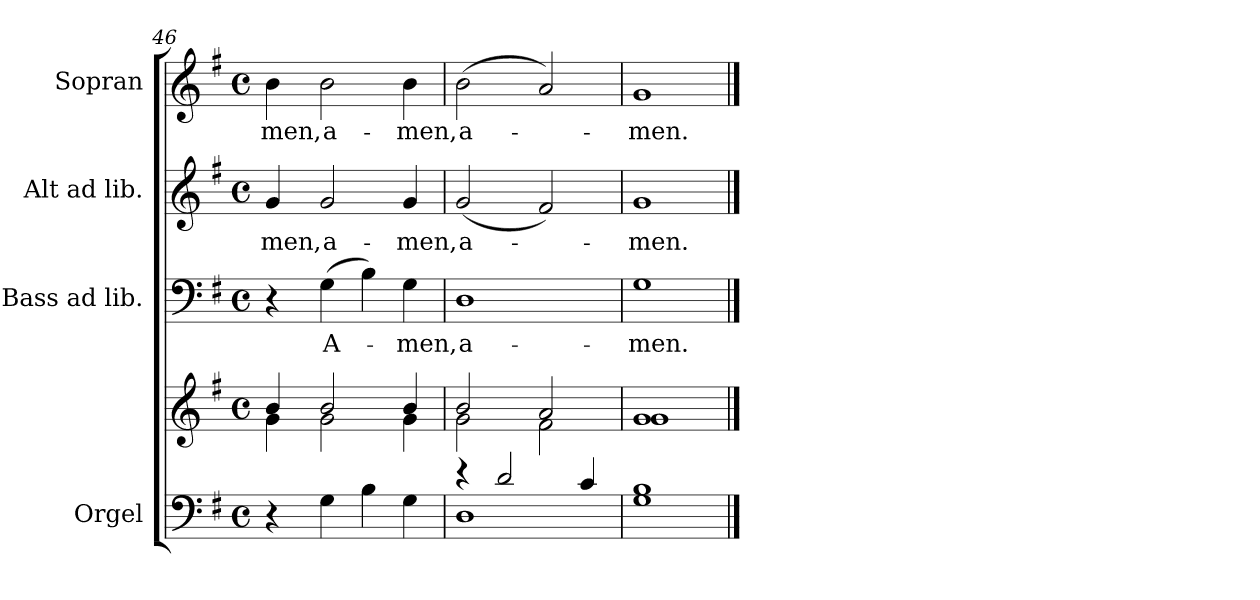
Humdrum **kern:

**kern	**kern	**kern	**text	**kern	**text	**kern	**text
*part4	*part4	*part3	*part3	*part2	*part2	*part1	*part1
*staff5	*staff4	*staff3	*staff3	*staff2	*staff2	*staff1	*staff1
*I"Orgel	*	*I"Bass ad lib.	*	*I"Alt ad lib.	*	*I"Sopran	*
*I'Org.	*	*I'B.	*	*I'A.	*	*I'S.	*
*clefF4	*clefG2	*clefF4	*	*clefG2	*	*clefG2	*
*k[f#]	*k[f#]	*k[f#]	*	*k[f#]	*	*k[f#]	*
*G:	*G:	*G:	*	*G:	*	*G:	*
*M4/4	*M4/4	*M4/4	*	*M4/4	*	*M4/4	*
*met(c)	*met(c)	*met(c)	*	*met(c)	*	*met(c)	*
=46	=46	=46	=46	=46	=46	=46	=46
*	*^	*	*	*	*	*	*
!	!	!	!	!	!	!LO:LY:b	!	!LO:LY:b
4r	4b/	4g\	4r	.	4g/	-men,	4b\	-men,
!	!	!	!	!LO:LY:b	!	!LO:LY:b	!	!LO:LY:b
4G\	2b/	2g\	(>4G\	A-	2g/	a-	2b\	a-
4B\	.	.	4B\)	.	.	.	.	.
!	!	!	!	!LO:LY:b	!	!LO:LY:b	!	!LO:LY:b
4G\	4b/	4g\	4G\	-men,	4g/	-men,	4b\	-men,
=47	=47	=47	=47	=47	=47	=47	=47	=47
*^	*	*	*	*	*	*	*	*
!	!	!	!	!	!LO:LY:b	!	!LO:LY:b	!	!LO:LY:b
4r	1D	2b/	2g\	1D	a-	(<2g/	a-	(>2b\	a-
2d/	.	.	.	.	.	.	.	.	.
.	.	2a/	2f#\	.	.	2f#/)	.	2a/)	.
4c/	.	.	.	.	.	.	.	.	.
*v	*v	*	*	*	*	*	*	*	*
=48	=48	=48	=48	=48	=48	=48	=48	=48
!	!	!	!	!LO:LY:b	!	!LO:LY:b	!	!LO:LY:b
1G 1B	1g	1g	1G	-men.	1g	-men.	1g	-men.
*	*v	*v	*	*	*	*	*	*
==	==	==	==	==	==	==	==
*-	*-	*-	*-	*-	*-	*-	*-
